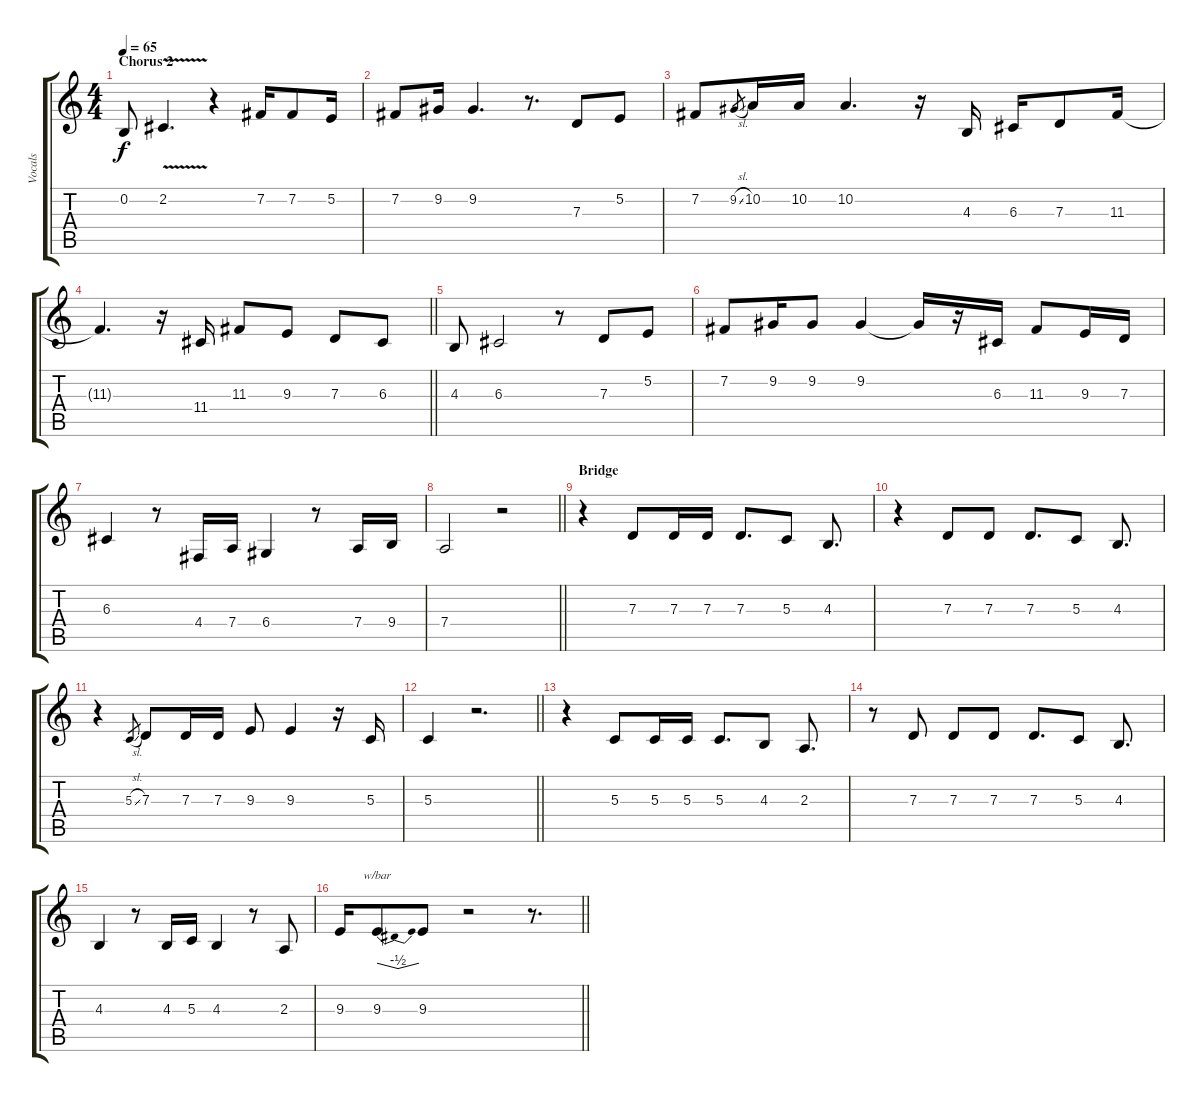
\track ("Vocals" "Vocals") {instrument lead6voice}
\staff {score tabs}
\tuning (E4 B3 G3 D3 A2 E2) {hide}
\ts (4 4)
\section ("" "Chorus 2")
\tempo 65
\clef g2
\ks c
0.2.8{dy f} 2.2{v}.4{d} r.4 7.2.16 7.2.8 5.2.16 |
7.2.8 9.2.16 9.2.4{d} r.8{d} 7.3.8 5.2.8 |
7.2.8 9.2{sl}.8{gr} 10.2.16 10.2.16 10.2.4{d} r.16 4.3.16 6.3.16 7.3.8 11.3.16 |
\barLineRight lightlight
11.3{t}.4{d} r.16 11.4.16 11.3.8 9.3.8 7.3.8 6.3.8 |
4.3.8 6.3.2 r.8 7.3.8 5.2.8 |
7.2.8 9.2.16 9.2.8 9.2.4 9.2{t}.16 r.16 6.3.16 11.3.8 9.3.16 7.3.16 |
6.3.4 r.8 4.4.16 7.4.16 6.4.4 r.8 7.4.16 9.4.16 |
\barLineRight lightlight
7.4.2 r.2 |
\section ("" "Bridge")
r.4 7.3.8 7.3.16 7.3.16 7.3.8{d} 5.3.8 4.3.8{d} |
r.4 7.3.8 7.3.8 7.3.8{d} 5.3.8 4.3.8{d} |
r.4 5.3{sl}.8{gr} 7.3.8 7.3.16 7.3.16 9.3.8 9.3.4 r.16 5.3.16 |
\barLineRight lightlight
5.3.4 r.2{d} |
r.4 5.3.8 5.3.16 5.3.16 5.3.8{d} 4.3.8 2.3.8{d} |
r.8 7.3.8 7.3.8 7.3.8 7.3.8{d} 5.3.8 4.3.8{d} |
4.3.4 r.8 4.3.16 5.3.16 4.3.4 r.8 2.3.8 |
\barLineRight lightlight
9.3.16 9.3.8{tbe (dip default 0 0 30 -2 60 0)} 9.3.8 r.2 r.8{d}
